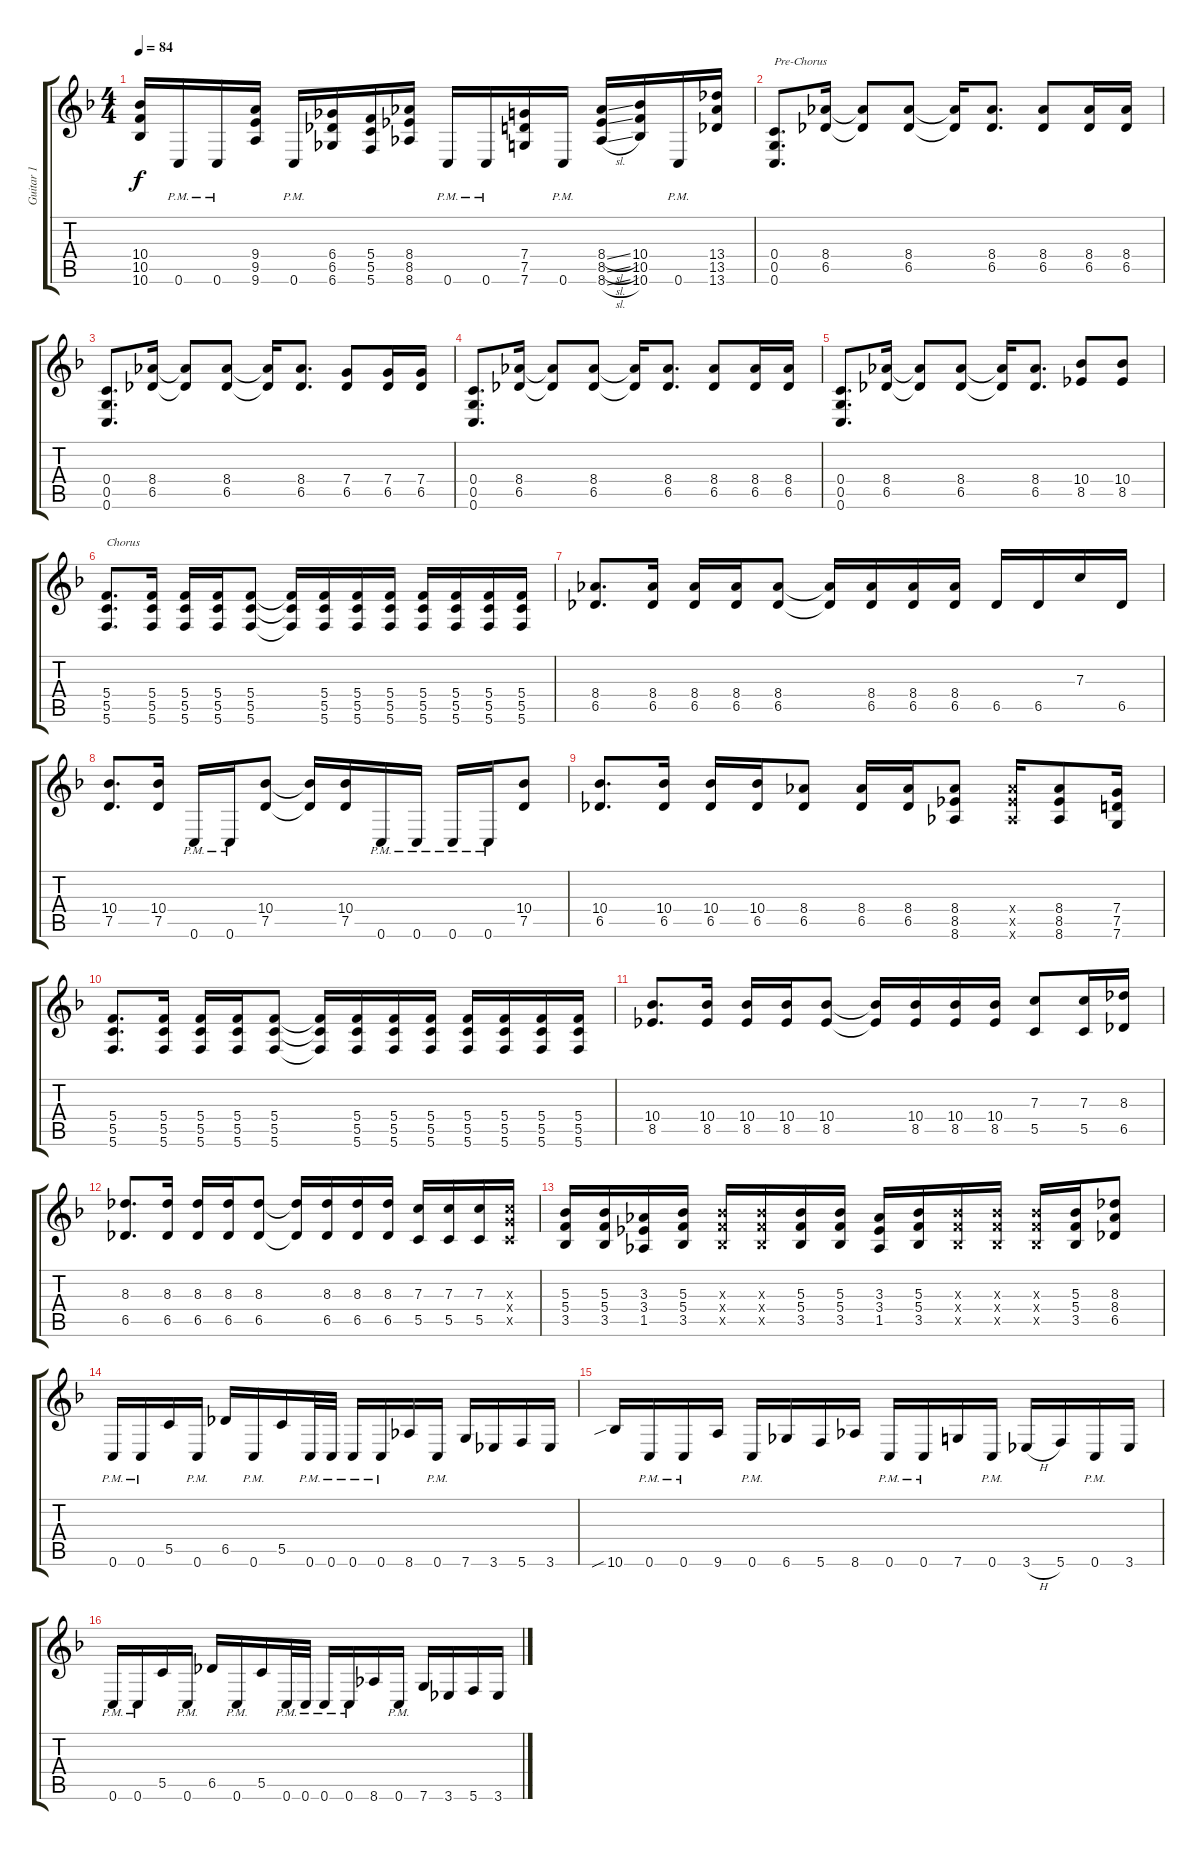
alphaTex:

\track ("Guitar 1" "Guitar 1") {instrument distortionguitar}
\staff {score tabs}
\tuning (D4 A3 F3 C3 G2 C2) {hide}
\ts (4 4)
\tempo 84
\clef g2
\ks f
(10.4 10.5 10.6).16{dy f} 0.6{pm}.16 0.6{pm}.16 (9.4 9.5 9.6).16 0.6{pm}.16 (6.4 6.5 6.6).16 (5.4 5.5 5.6).16 (8.4 8.5 8.6).16 0.6{pm}.16 0.6{pm}.16 (7.4 7.5 7.6).16 0.6{pm}.16 (8.4{sl} 8.5{sl} 8.6{sl}).16 (10.4 10.5 10.6).16 0.6{pm}.16 (13.4 13.5 13.6).16 |
(0.4 0.5 0.6).8{d txt "Pre-Chorus"} (8.4 6.5).16 (8.4{t} 6.5{t}).8 (8.4 6.5).8 (8.4{t} 6.5{t}).16 (8.4 6.5).8{d} (8.4 6.5).8 (8.4 6.5).16 (8.4 6.5).16 |
(0.4 0.5 0.6).8{d} (8.4 6.5).16 (8.4{t} 6.5{t}).8 (8.4 6.5).8 (8.4{t} 6.5{t}).16 (8.4 6.5).8{d} (7.4 6.5).8 (7.4 6.5).16 (7.4 6.5).16 |
(0.4 0.5 0.6).8{d} (8.4 6.5).16 (8.4{t} 6.5{t}).8 (8.4 6.5).8 (8.4{t} 6.5{t}).16 (8.4 6.5).8{d} (8.4 6.5).8 (8.4 6.5).16 (8.4 6.5).16 |
(0.4 0.5 0.6).8{d} (8.4 6.5).16 (8.4{t} 6.5{t}).8 (8.4 6.5).8 (8.4{t} 6.5{t}).16 (8.4 6.5).8{d} (10.4 8.5).8 (10.4 8.5).8 |
(5.4 5.5 5.6).8{d txt "Chorus"} (5.4 5.5 5.6).16 (5.4 5.5 5.6).16 (5.4 5.5 5.6).16 (5.4 5.5 5.6).8 (5.4{t} 5.5{t} 5.6{t}).16 (5.4 5.5 5.6).16 (5.4 5.5 5.6).16 (5.4 5.5 5.6).16 (5.4 5.5 5.6).16 (5.4 5.5 5.6).16 (5.4 5.5 5.6).16 (5.4 5.5 5.6).16 |
(8.4 6.5).8{d} (8.4 6.5).16 (8.4 6.5).16 (8.4 6.5).16 (8.4 6.5).8 (8.4{t} 6.5{t}).16 (8.4 6.5).16 (8.4 6.5).16 (8.4 6.5).16 6.5.16 6.5.16 7.3.16 6.5.16 |
(10.4 7.5).8{d} (10.4 7.5).16 0.6{pm}.16 0.6{pm}.16 (10.4 7.5).8 (10.4{t} 7.5{t}).16 (10.4 7.5).16 0.6{pm}.16 0.6{pm}.16 0.6{pm}.16 0.6{pm}.16 (10.4 7.5).8 |
(10.4 6.5).8{d} (10.4 6.5).16 (10.4 6.5).16 (10.4 6.5).16 (8.4 6.5).8 (8.4 6.5).16 (8.4 6.5).16 (8.4 8.5 8.6).8 (8.4{x} 8.5{x} 8.6{x}).16 (8.4 8.5 8.6).8 (7.4 7.5 7.6).16 |
(5.4 5.5 5.6).8{d} (5.4 5.5 5.6).16 (5.4 5.5 5.6).16 (5.4 5.5 5.6).16 (5.4 5.5 5.6).8 (5.4{t} 5.5{t} 5.6{t}).16 (5.4 5.5 5.6).16 (5.4 5.5 5.6).16 (5.4 5.5 5.6).16 (5.4 5.5 5.6).16 (5.4 5.5 5.6).16 (5.4 5.5 5.6).16 (5.4 5.5 5.6).16 |
(10.4 8.5).8{d} (10.4 8.5).16 (10.4 8.5).16 (10.4 8.5).16 (10.4 8.5).8 (10.4{t} 8.5{t}).16 (10.4 8.5).16 (10.4 8.5).16 (10.4 8.5).16 (7.3 5.5).8 (7.3 5.5).16 (8.3 6.5).16 |
(8.3 6.5).8{d} (8.3 6.5).16 (8.3 6.5).16 (8.3 6.5).16 (8.3 6.5).8 (8.3{t} 6.5{t}).16 (8.3 6.5).16 (8.3 6.5).16 (8.3 6.5).16 (7.3 5.5).16 (7.3 5.5).16 (7.3 5.5).16 (7.3{x} 7.4{x} 5.5{x}).16 |
(5.3 5.4 3.5).16 (5.3 5.4 3.5).16 (3.3 3.4 1.5).16 (5.3 5.4 3.5).16 (5.3{x} 5.4{x} 3.5{x}).16 (5.3{x} 5.4{x} 3.5{x}).16 (5.3 5.4 3.5).16 (5.3 5.4 3.5).16 (3.3 3.4 1.5).16 (5.3 5.4 3.5).16 (5.3{x} 5.4{x} 3.5{x}).16 (5.3{x} 5.4{x} 3.5{x}).16 (5.3{x} 5.4{x} 3.5{x}).16 (5.3 5.4 3.5).16 (8.3 8.4 6.5).8 |
0.6{pm}.16 0.6{pm}.16 5.5.16 0.6{pm}.16 6.5.16 0.6{pm}.16 5.5.16 0.6{pm}.32 0.6{pm}.32 0.6{pm}.16 0.6{pm}.16 8.6.16 0.6{pm}.16 7.6.16 3.6.16 5.6.16 3.6.16 |
10.6{sib}.16 0.6{pm}.16 0.6{pm}.16 9.6.16 0.6{pm}.16 6.6.16 5.6.16 8.6.16 0.6{pm}.16 0.6{pm}.16 7.6.16 0.6{pm}.16 3.6{h}.16 5.6.16 0.6{pm}.16 3.6.16 |
0.6{pm}.16 0.6{pm}.16 5.5.16 0.6{pm}.16 6.5.16 0.6{pm}.16 5.5.16 0.6{pm}.32 0.6{pm}.32 0.6{pm}.16 0.6{pm}.16 8.6.16 0.6{pm}.16 7.6.16 3.6.16 5.6.16 3.6.16
